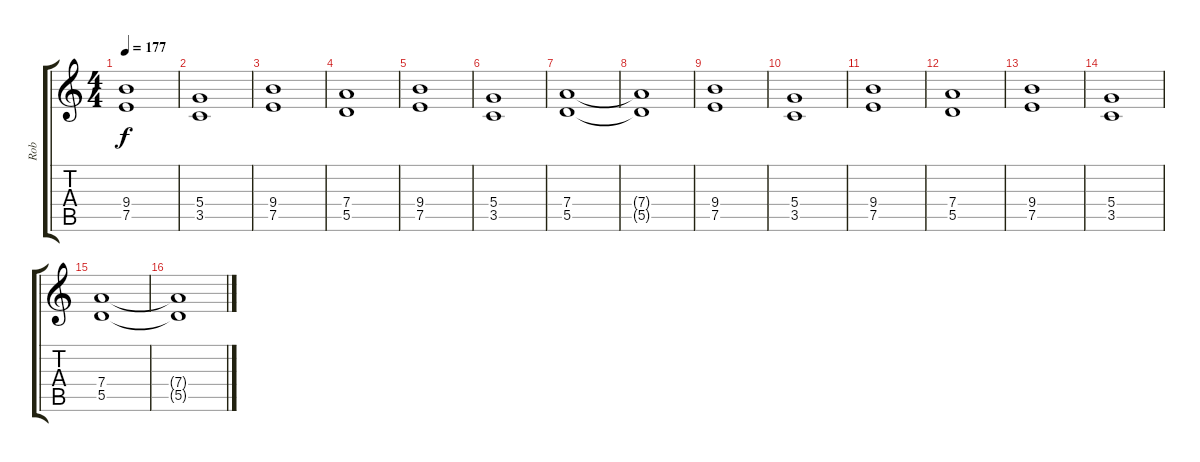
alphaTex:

\track ("Rob" "Rob") {instrument distortionguitar}
\staff {score tabs}
\tuning (E4 B3 G3 D3 A2 E2) {hide}
\ts (4 4)
\tempo 177
\clef g2
\ks c
(9.4 7.5).1{dy f} |
(5.4 3.5).1 |
(9.4 7.5).1 |
(7.4 5.5).1 |
(9.4 7.5).1 |
(5.4 3.5).1 |
(7.4 5.5).1 |
(7.4{t} 5.5{t}).1 |
(9.4 7.5).1 |
(5.4 3.5).1 |
(9.4 7.5).1 |
(7.4 5.5).1 |
(9.4 7.5).1 |
(5.4 3.5).1 |
(7.4 5.5).1 |
(7.4{t} 5.5{t}).1
